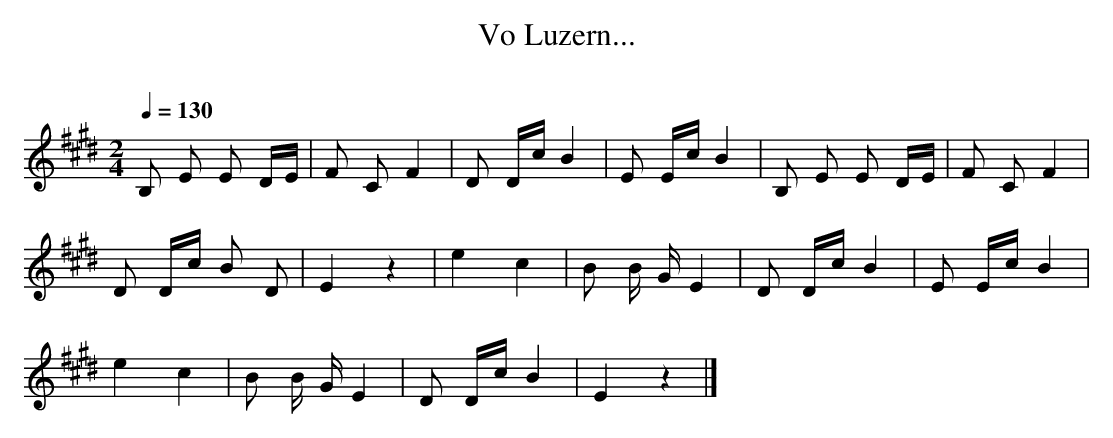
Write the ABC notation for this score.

X:1
T:Vo Luzern...
O:
M:2/4
L:1/8
Q:1/4=130
K:E
B, E E D/E/ | F C F2 | D D/c/ B2 | E E/c/ B2 | B, E E D/E/ | F C F2 |
D D/c/ B D | E2 z2 | e2 c2 | B B/ G/ E2 | D D/c/ B2 | E E/c/ B2 |
e2 c2 | B B/ G/ E2 | D D/c/ B2 | E2 z2 |]
